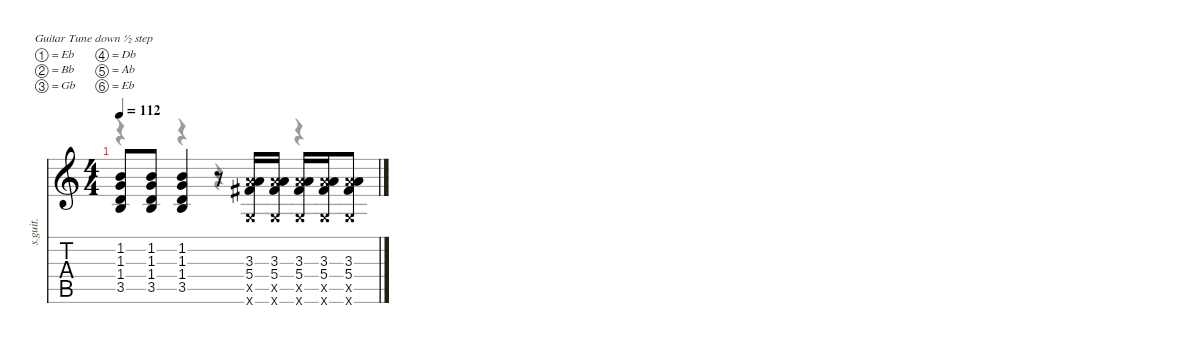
\defaultSystemsLayout 4
\hideDynamics
\bracketExtendMode nobrackets
\otherSystemsTrackNameOrientation horizontal
\track ("Acoustic - Dave Mason" "s.guit.") {instrument acousticguitarsteel}
\staff {score tabs}
\tuning (Eb4 Bb3 Gb3 Db3 Ab2 Eb2)
\voice
\ts (4 4)
\tempo 112
\clef g2
\ks c
(1.2 1.3 1.4 3.5).8{dy f beam Up} (1.2 1.3 1.4 3.5).8{beam Up} (1.2 1.3 1.4 3.5).4{beam Up} r.8{beam Up} (13.5{x} 3.3 5.4{acc #} 4.6{x}).16{beam Up} (13.5{x} 3.3 5.4{acc #} 4.6{x}).16{beam Up} (13.5{x} 3.3 5.4{acc #} 4.6{x}).16{beam Up} (13.5{x} 3.3 5.4{acc #} 4.6{x}).16{beam Up} (13.5{x} 3.3 5.4{acc #} 4.6{x}).8{beam Up}
\voice
\clef g2
\ottava regular
\simile none
\ks c
r.4{dy mf beam Down} r.4{beam Down} r.4{beam Down} r.4{beam Down}
